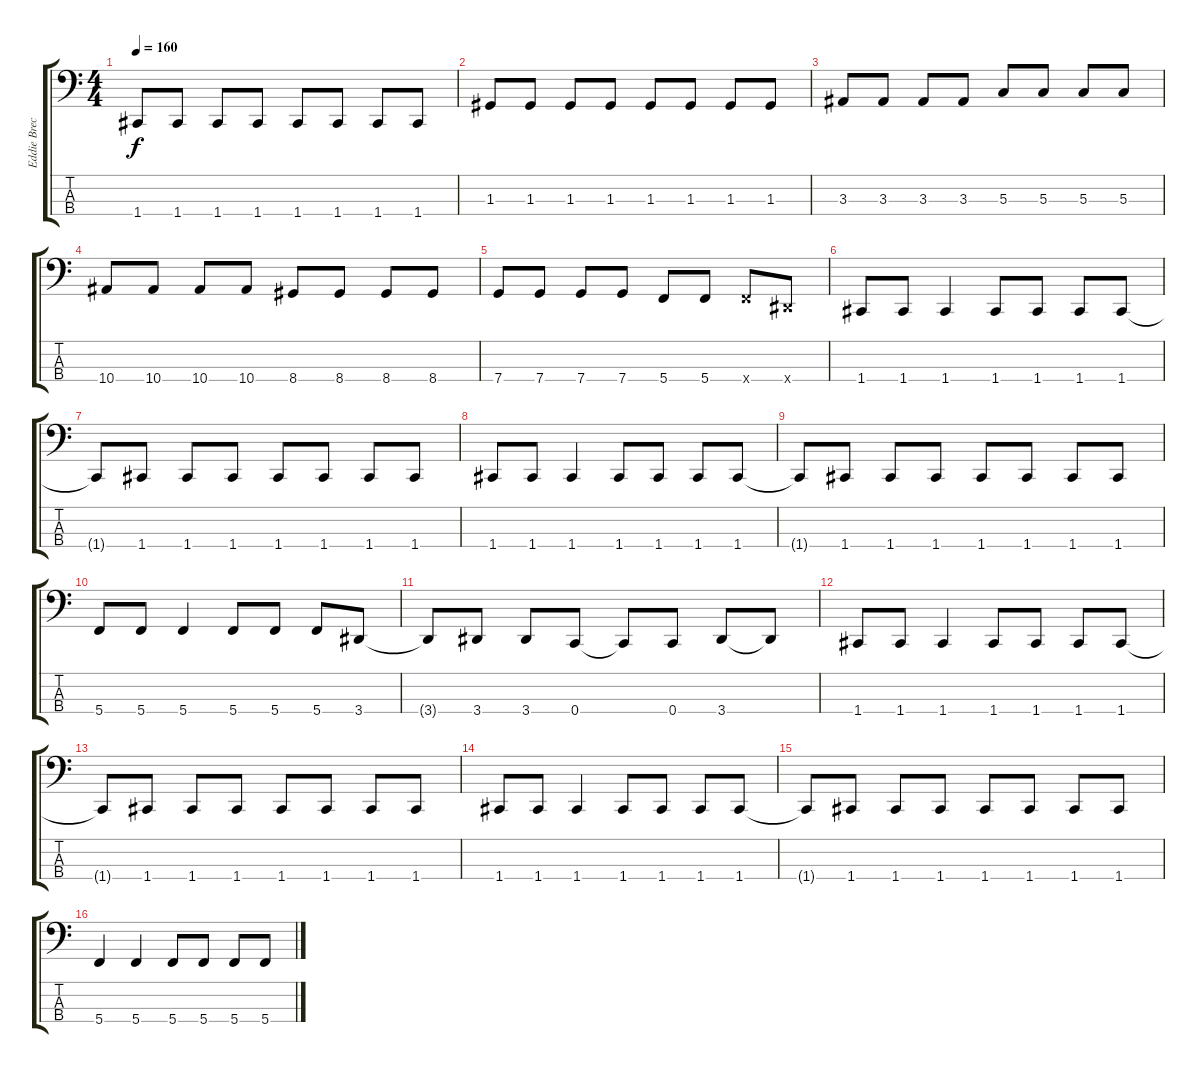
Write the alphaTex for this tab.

\track ("Eddie Breckenridge" "Eddie Brec") {instrument electricbasspick}
\staff {score tabs}
\tuning (F2 C2 G1 C1) {hide}
\ts (4 4)
\tempo 160
\clef f4
\ks c
1.4.8{dy f} 1.4.8 1.4.8 1.4.8 1.4.8 1.4.8 1.4.8 1.4.8 |
1.3.8 1.3.8 1.3.8 1.3.8 1.3.8 1.3.8 1.3.8 1.3.8 |
3.3.8 3.3.8 3.3.8 3.3.8 5.3.8 5.3.8 5.3.8 5.3.8 |
10.4.8 10.4.8 10.4.8 10.4.8 8.4.8 8.4.8 8.4.8 8.4.8 |
7.4.8 7.4.8 7.4.8 7.4.8 5.4.8 5.4.8 5.4{x}.8 3.4{x}.8 |
1.4.8 1.4.8 1.4.4 1.4.8 1.4.8 1.4.8 1.4.8 |
1.4{t}.8 1.4.8 1.4.8 1.4.8 1.4.8 1.4.8 1.4.8 1.4.8 |
1.4.8 1.4.8 1.4.4 1.4.8 1.4.8 1.4.8 1.4.8 |
1.4{t}.8 1.4.8 1.4.8 1.4.8 1.4.8 1.4.8 1.4.8 1.4.8 |
5.4.8 5.4.8 5.4.4 5.4.8 5.4.8 5.4.8 3.4.8 |
3.4{t}.8 3.4.8 3.4.8 0.4.8 0.4{t}.8 0.4.8 3.4.8 3.4{t}.8 |
1.4.8 1.4.8 1.4.4 1.4.8 1.4.8 1.4.8 1.4.8 |
1.4{t}.8 1.4.8 1.4.8 1.4.8 1.4.8 1.4.8 1.4.8 1.4.8 |
1.4.8 1.4.8 1.4.4 1.4.8 1.4.8 1.4.8 1.4.8 |
1.4{t}.8 1.4.8 1.4.8 1.4.8 1.4.8 1.4.8 1.4.8 1.4.8 |
5.4.4 5.4.4 5.4.8 5.4.8 5.4.8 5.4.8
